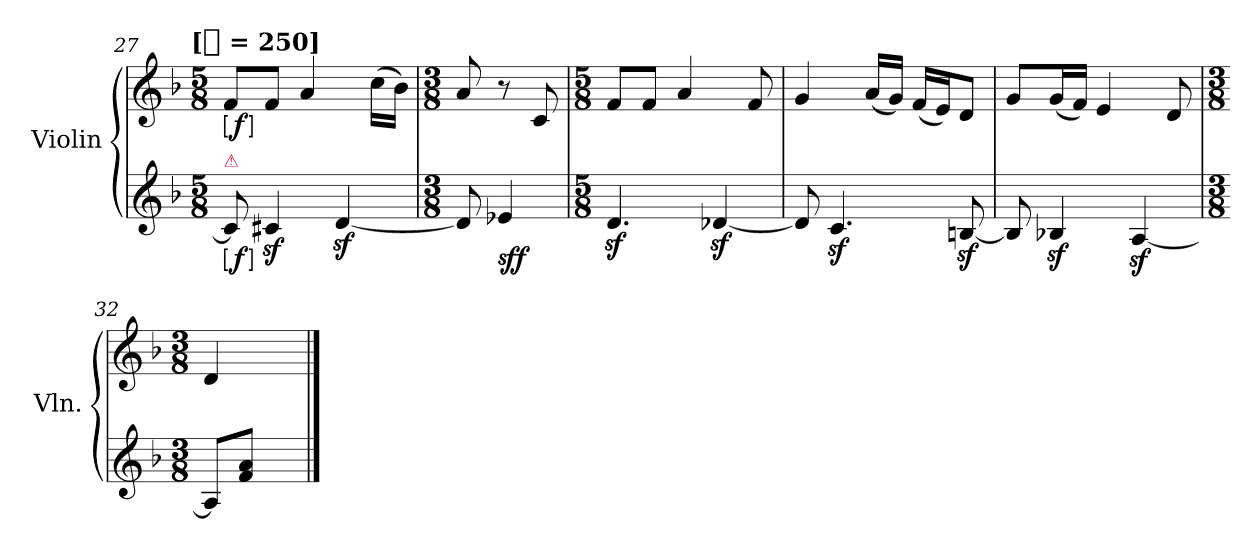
**kern	**dynam	**kern	**dynam
*part2	*part2	*part1	*part1
*staff2	*staff2	*staff1	*staff1
*I"Violin	*	*I"Violin	*
*I'Vln.	*	*I'Vln.	*
*clefG2	*	*clefG2	*
*k[b-]	*	*k[b-]	*
*F:	*	*F:	*
!!LO:TX:omd:t=[[8th] = 250]
*M5/8	*	*M5/8	*
*MM125	*	*MM125	*
=27	=27	=27	=27
!LO:TX:a:color=crimson:t=⚠	!	!	!
!	!LO:DY:ed=brack	!	!LO:DY:ed=brack
8c]	f	8fL	f
4c#Xz	.	8fJ	.
.	.	4a	.
[4dz	.	.	.
.	.	(16ccLL	.
.	.	16b-JJ)	.
=28	=28	=28	=28
*M3/8	*	*M3/8	*
8d]	.	8a	.
4e-X	sff	8r	.
.	.	8c	.
=29	=29	=29	=29
*M5/8	*	*M5/8	*
4.dz	.	8fL	.
.	.	8fJ	.
.	.	4a	.
[4d-Xz	.	.	.
.	.	8f	.
=30	=30	=30	=30
8d-]	.	4g	.
4.cz	.	.	.
.	.	(16aLL	.
.	.	16gJJ)	.
.	.	(16fLL	.
.	.	16eJ)	.
[8Bnz	.	8dJ	.
=31	=31	=31	=31
8B]	.	8gL	.
4B-Xz	.	(16gL	.
.	.	16fJJ)	.
.	.	4e	.
[4Az	.	.	.
.	.	8d	.
=32	=32	=32	=32
*M3/8	*	*M3/8	*
8AL]	.	4d	.
8f 8aJ	.	.	.
8ryy	.	8ryy	.
==	==	==	==
*-	*-	*-	*-
